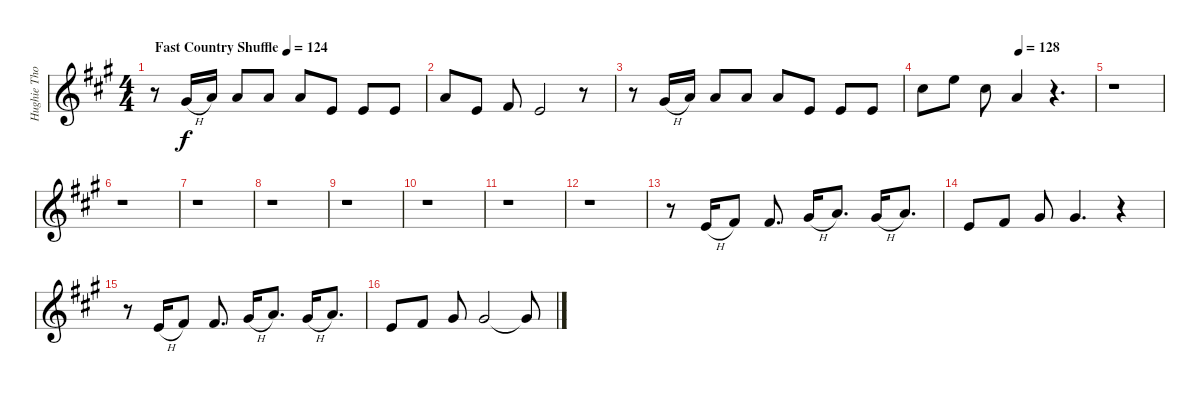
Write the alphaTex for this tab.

\track ("Hughie Thomasson Vocals" "Hughie Tho") {instrument violin}
\staff {score}
\tuning (E4 B3 G3 D3 A2 E2) {hide}
\ts (4 4)
\tempo (124 "Fast Country Shuffle")
\clef g2
\ks a
r.8{dy f instrument violin} 4.1{h}.16 5.1.16 5.1.8 5.1.8 5.1.8 5.2.8 5.2.8 5.2.8 |
5.1.8 5.2.8 7.2.8 5.2.2 r.8 |
r.8 9.2{h}.16 10.2.16 10.2.8 10.2.8 10.2.8 9.3.8 9.3.8 9.3.8 |
\tempo (128 0.5625)
9.1.8 12.1.8 9.1.8 10.2.4 r.4{d} |
r.1 |
r.1 |
r.1 |
r.1 |
r.1 |
r.1 |
r.1 |
r.1 |
r.8 9.3{h}.16 11.3.8 11.3.8{d} 9.2{h}.16 10.2.8{d} 9.2{h}.16 10.2.8{d} |
9.3.8 11.3.8 9.2.8 9.2.4{d} r.4 |
r.8 9.3{h}.16 11.3.8 11.3.8{d} 9.2{h}.16 10.2.8{d} 9.2{h}.16 10.2.8{d} |
9.3.8 11.3.8 9.2.8 9.2.2 9.2{t}.8
